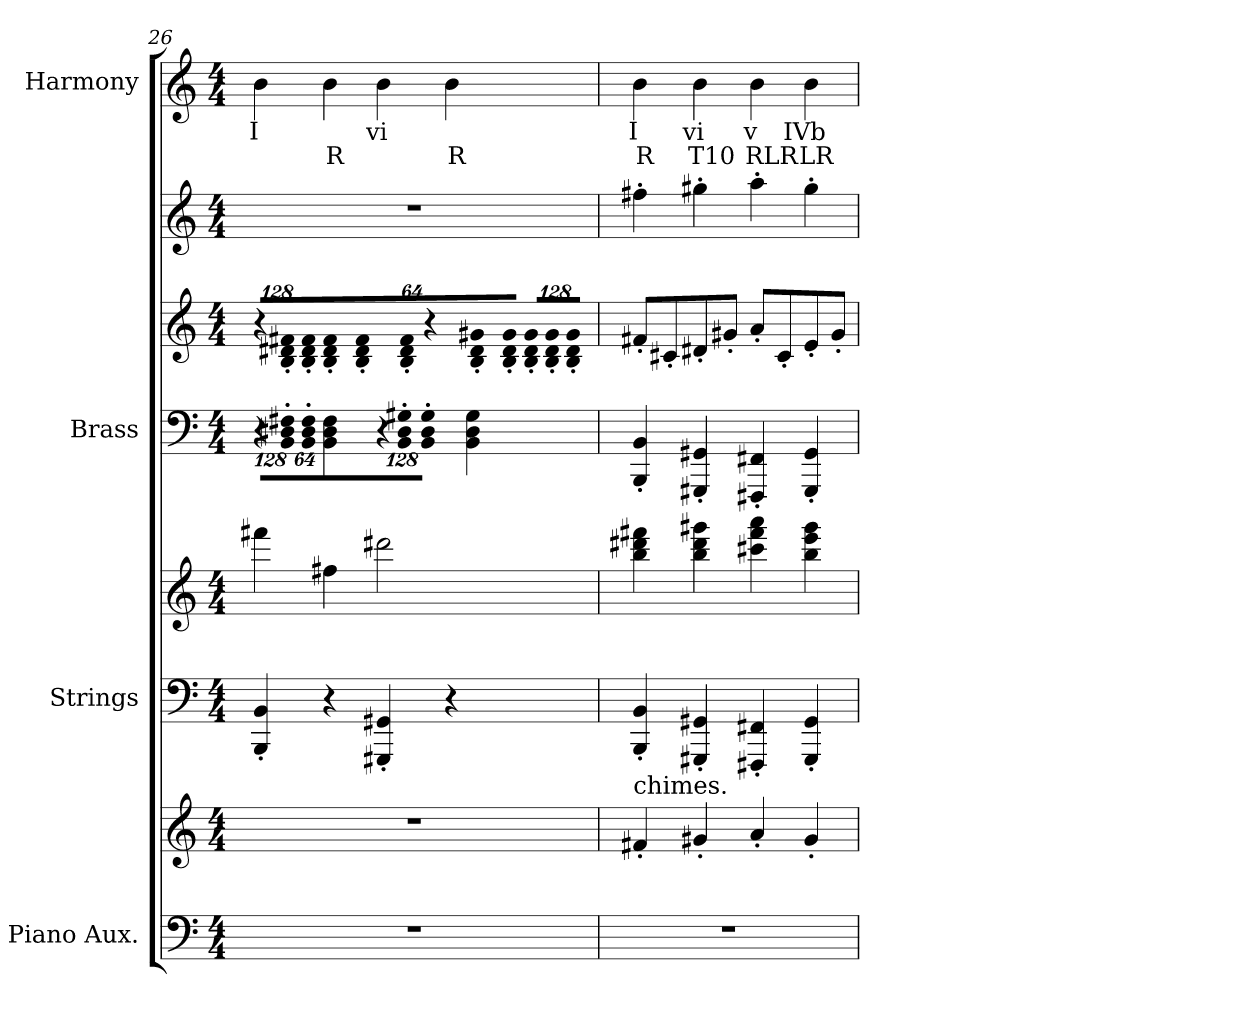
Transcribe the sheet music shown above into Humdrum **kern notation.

**kern	**kern	**kern	**kern	**kern	**kern	**kern	**kern	**text
*part4	*part4	*part3	*part3	*part2	*part2	*part2	*part1	*part1
*staff8	*staff7	*staff6	*staff5	*staff4	*staff3	*staff2	*staff1	*staff1
*I"Piano Aux.	*	*I"Strings	*	*I"Brass	*	*	*I"Harmony	*
*I'Pno. Aux.	*	*I'Str.	*	*I'Br.	*	*	*I'Hrm.	*
*clefF4	*clefG2	*clefF4	*clefG2	*clefF4	*clefG2	*clefG2	*clefG2	*
*k[]	*k[]	*k[]	*k[]	*k[]	*k[]	*k[]	*k[]	*
*M4/4	*M4/4	*M4/4	*M4/4	*M4/4	*M4/4	*M4/4	*M4/4	*
*	*	*	*	*Xbrackettup	*	*	*	*
=26	=26	=26	=26	=26	=26	=26	=26	=26
!	!	!	!	!LO:N:vis=8	!	!	!	!
*	*	*	*	*	*Xbrackettup	*	*	*
!	!	!	!	!	!	!	!LO:TX:b:cj:t=I	!
!	!	!	!	!	!LO:N:vis=8	!	!	!
1r	1r	4BBBi/' 4BBi'	4fff#Xi\	1024%85r	1024%85r	1r	4bi	.
!	!	!	!	!LO:N:vis=8	!LO:N:vis=8	!	!	!
.	.	.	.	1024%85BBi\' 1024%85D#Xi' 1024%85F#Xi'	1024%85Bi/' 1024%85d#Xi' 1024%85f#Xi'	.	.	.
!	!	!	!	!LO:N:vis=8	!LO:N:vis=8	!	!	!
.	.	.	.	512%43BBi\' 512%43D#i' 512%43F#i'J	512%43Bi/' 512%43d#i' 512%43f#i'J	.	.	.
!	!	!	!	!	!LO:N:vis=8	!	!	!
!	!	!	!	!	!	!	!	!LO:LY:b:color=#000000
.	.	4r	4ff#Xi\	4BBi\ 4D#i 4F#i	1024%85Bi/' 1024%85d#i' 1024%85f#i'L	.	4bi	R
!	!	!	!	!	!LO:N:vis=8	!	!	!
.	.	.	.	.	1024%85Bi/' 1024%85d#i' 1024%85f#i'	.	.	.
!	!	!	!	!	!LO:N:vis=8	!	!	!
.	.	.	.	.	512%43Bi/' 512%43d#i' 512%43f#i'J	.	.	.
!	!	!	!	!	!	!	!LO:TX:b:cj:t=vi	!
!	!	!	!	!LO:N:vis=8	!LO:N:vis=8	!	!	!
.	.	4GGG#Xi/' 4GG#Xi'	2ddd#Xi\	1024%85r	1024%85r	.	4bi	.
!	!	!	!	!LO:N:vis=8	!LO:N:vis=8	!	!	!
.	.	.	.	1024%85BBi\' 1024%85D#i' 1024%85G#Xi'	1024%85Bi/' 1024%85d#i' 1024%85g#Xi'	.	.	.
!	!	!	!	!LO:N:vis=8	!LO:N:vis=8	!	!	!
.	.	.	.	512%43BBi\' 512%43D#i' 512%43G#i'J	512%43Bi/' 512%43d#i' 512%43g#i'J	.	.	.
!	!	!	!	!	!LO:N:vis=8	!	!	!
!	!	!	!	!	!	!	!	!LO:LY:b:color=#000000
.	.	4r	.	4BBi\ 4D#i 4G#i	1024%85Bi/' 1024%85d#i' 1024%85g#i'L	.	4bi	R
!	!	!	!	!	!LO:N:vis=8	!	!	!
.	.	.	.	.	1024%85Bi/' 1024%85d#i' 1024%85g#i'	.	.	.
!	!	!	!	!	!LO:N:vis=8	!	!	!
.	.	.	.	.	512%43Bi/' 512%43d#i' 512%43g#i'J	.	.	.
!!LO:LB:g=z
=27	=27	=27	=27	=27	=27	=27	=27	=27
!	!	!	!	!	!	!	!LO:TX:b:cj:t=I	!
!	!LO:TX:a:t=chimes.	!	!	!	!	!	!	!
!	!	!	!	!	!	!	!	!LO:LY:b:color=#000000
1r	4f#X'i/	4BBBi/' 4BBi'	4bbi\ 4ddd#Xi 4fff#Xi	4BBBi/' 4BBi'	8f#X'i/L	4ff#X'i\	4bi	R
.	.	.	.	.	8c#X'i/	.	.	.
!	!	!	!	!	!	!	!LO:TX:b:cj:t=vi	!
!	!	!	!	!	!	!	!	!LO:LY:b:color=#000000
.	4g#X'i/	4GGG#Xi/' 4GG#Xi'	4bbi\ 4ddd#i 4ggg#Xi	4GGG#Xi/' 4GG#Xi'	8d#X'i/	4gg#X'i\	4bi	T10
.	.	.	.	.	8g#X'i/J	.	.	.
!	!	!	!	!	!	!	!LO:TX:b:cj:t=v	!
!	!	!	!	!	!	!	!	!LO:LY:b:color=#000000
.	4a'i/	4FFF#Xi/' 4FF#Xi'	4ccc#Xi\ 4fff#i 4aaai	4FFF#Xi/' 4FF#Xi'	8a'i/L	4aa'i\	4bi	RLR
.	.	.	.	.	8c#'i/	.	.	.
!	!	!	!	!	!	!	!LO:TX:b:cj:t=IVb	!
!	!	!	!	!	!	!	!	!LO:LY:b:color=#000000
.	4g#'i/	4GGG#i/' 4GG#i'	4bbi\ 4eeei 4ggg#i	4GGG#i/' 4GG#i'	8e'i/	4gg#'i\	4bi	LR
.	.	.	.	.	8g#'i/J	.	.	.
=	=	=	=	=	=	=	=	=
*-	*-	*-	*-	*-	*-	*-	*-	*-
